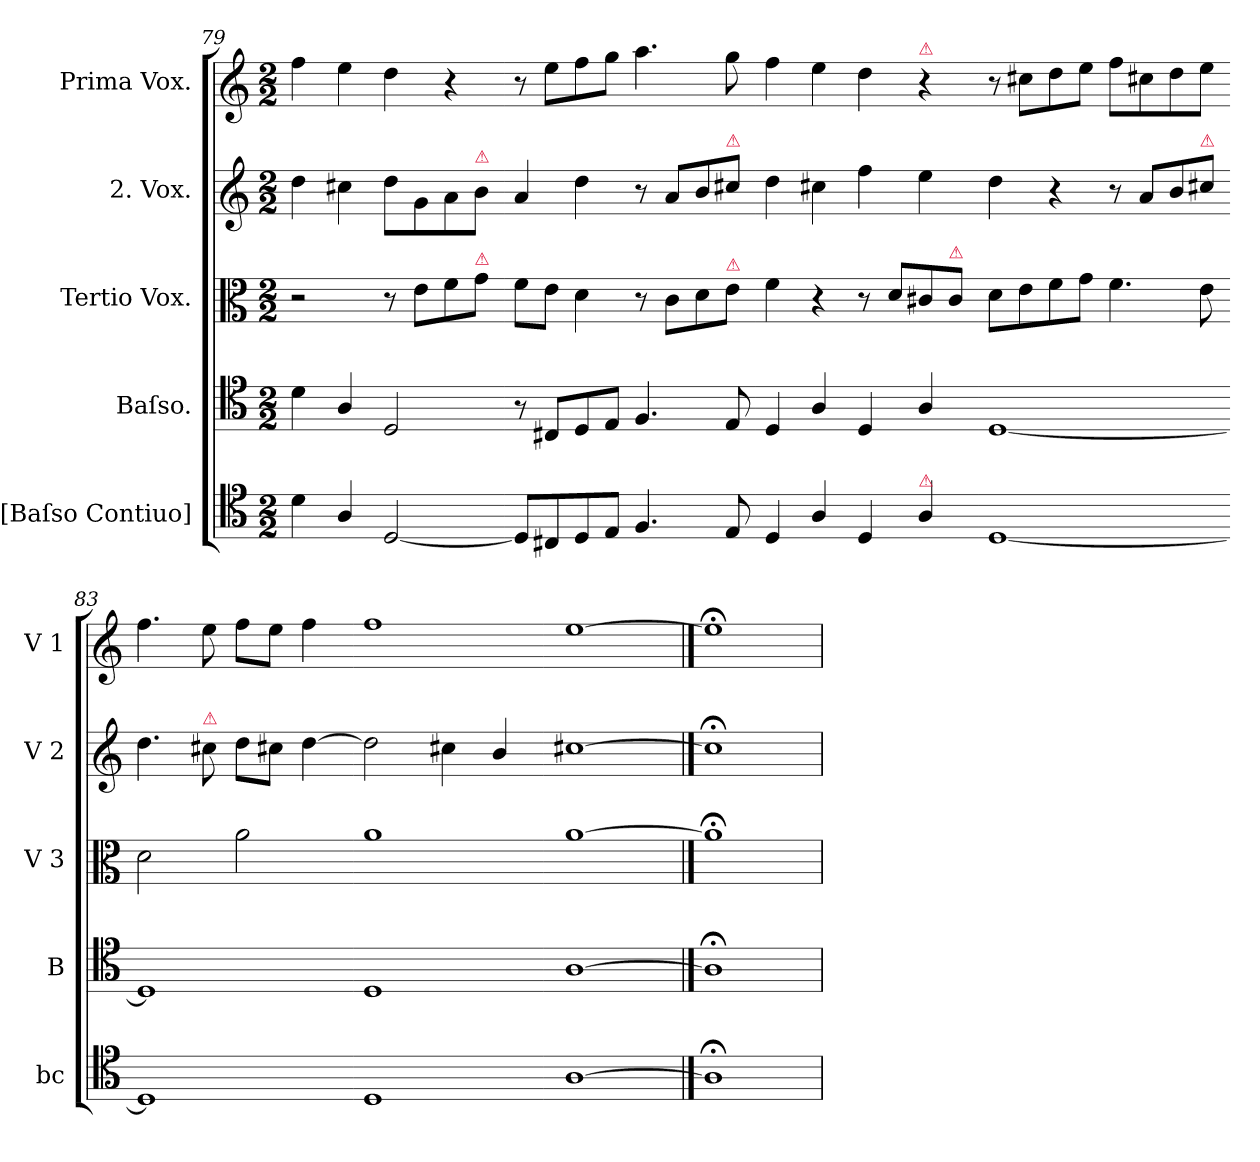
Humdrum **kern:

**kern	**kern	**kern	**kern	**kern
*part5	*part4	*part3	*part2	*part1
*staff5	*staff4	*staff3	*staff2	*staff1
*I"[Baſso Contiuo]	*I"Baſso.	*I"Tertio Vox.	*I"2. Vox.	*I"Prima Vox.
*I'bc	*I'B	*I'V 3	*I'V 2	*I'V 1
*clefC4	*clefC4	*clefC3	*clefG2	*clefG2
*k[]	*k[]	*k[]	*k[]	*k[]
*a:	*a:	*a:	*a:	*a:
*M2/2	*M2/2	*M2/2	*M2/2	*M2/2
=79	=79	=79	=79	=79
4d\	4d\	2r	4dd\	4ff\
4A/	4A/	.	4cc#X\	4ee\
[2D/	2D/	8r	8dd\L	4dd\
.	.	8e\L	8g\	.
.	.	8f\	8a\	4r
!	!	!	!LO:TX:a:color=crimson:t=⚠	!
!	!	!LO:TX:a:color=crimson:t=⚠	!	!
.	.	8g\J	8b\J	.
=80-	=80-	=80-	=80-	=80-
8D/L]	8r	8f\L	4a/	8r
8C#X/	8C#X/L	8e\J	.	8ee\L
8D/	8D/	4d\	4dd\	8ff\
8E/J	8E/J	.	.	8gg\J
4.F/	4.F/	8r	8r	4.aa\
.	.	8c\L	8a/L	.
.	.	8d\	8b/	.
!	!	!	!LO:TX:a:color=crimson:t=⚠	!
!	!	!LO:TX:a:color=crimson:t=⚠	!	!
8E/	8E/	8e\J	8cc#X/J	8gg\
=81-	=81-	=81-	=81-	=81-
4D/	4D/	4f\	4dd\	4ff\
4A/	4A/	4r	4cc#X\	4ee\
4D/	4D/	8r	4ff\	4dd\
.	.	8d/L	.	.
!	!	!	!	!LO:TX:a:color=crimson:t=⚠
!LO:TX:a:color=crimson:t=⚠	!	!	!	!
4A/	4A/	8c#X/	4ee\	4r
!	!	!LO:TX:a:color=crimson:t=⚠	!	!
.	.	8c#/J	.	.
=82-	=82-	=82-	=82-	=82-
[1D	[1D	8d\L	4dd\	8r
.	.	8e\	.	8cc#X\L
.	.	8f\	4r	8dd\
.	.	8g\J	.	8ee\J
.	.	4.f\	8r	8ff\L
.	.	.	8a/L	8cc#X\
.	.	.	8b/	8dd\
!	!	!	!LO:TX:a:color=crimson:t=⚠	!
.	.	8e\	8cc#X/J	8ee\J
=83-	=83-	=83-	=83-	=83-
1D]	1D]	2d\	4.dd\	4.ff\
!	!	!	!LO:TX:a:color=crimson:t=⚠	!
.	.	.	8cc#X\	8ee\
.	.	2a\	8dd\L	8ff\L
.	.	.	8cc#X\J	8ee\J
.	.	.	[4dd\	4ff\
=84-	=84-	=84-	=84-	=84-
1D	1D	1a	2dd\]	1ff
.	.	.	4cc#X\	.
.	.	.	4b/	.
=85-	=85-	=85-	=85-	=85-
[1A	[1A	[1a	[1cc#X	[1ee
==86	==86	==86	==86	==86
1A;<;]	1A;<;]	1a;<;]	1cc#;<;]	1ee;<;]
=	=	=	=	=
*-	*-	*-	*-	*-
